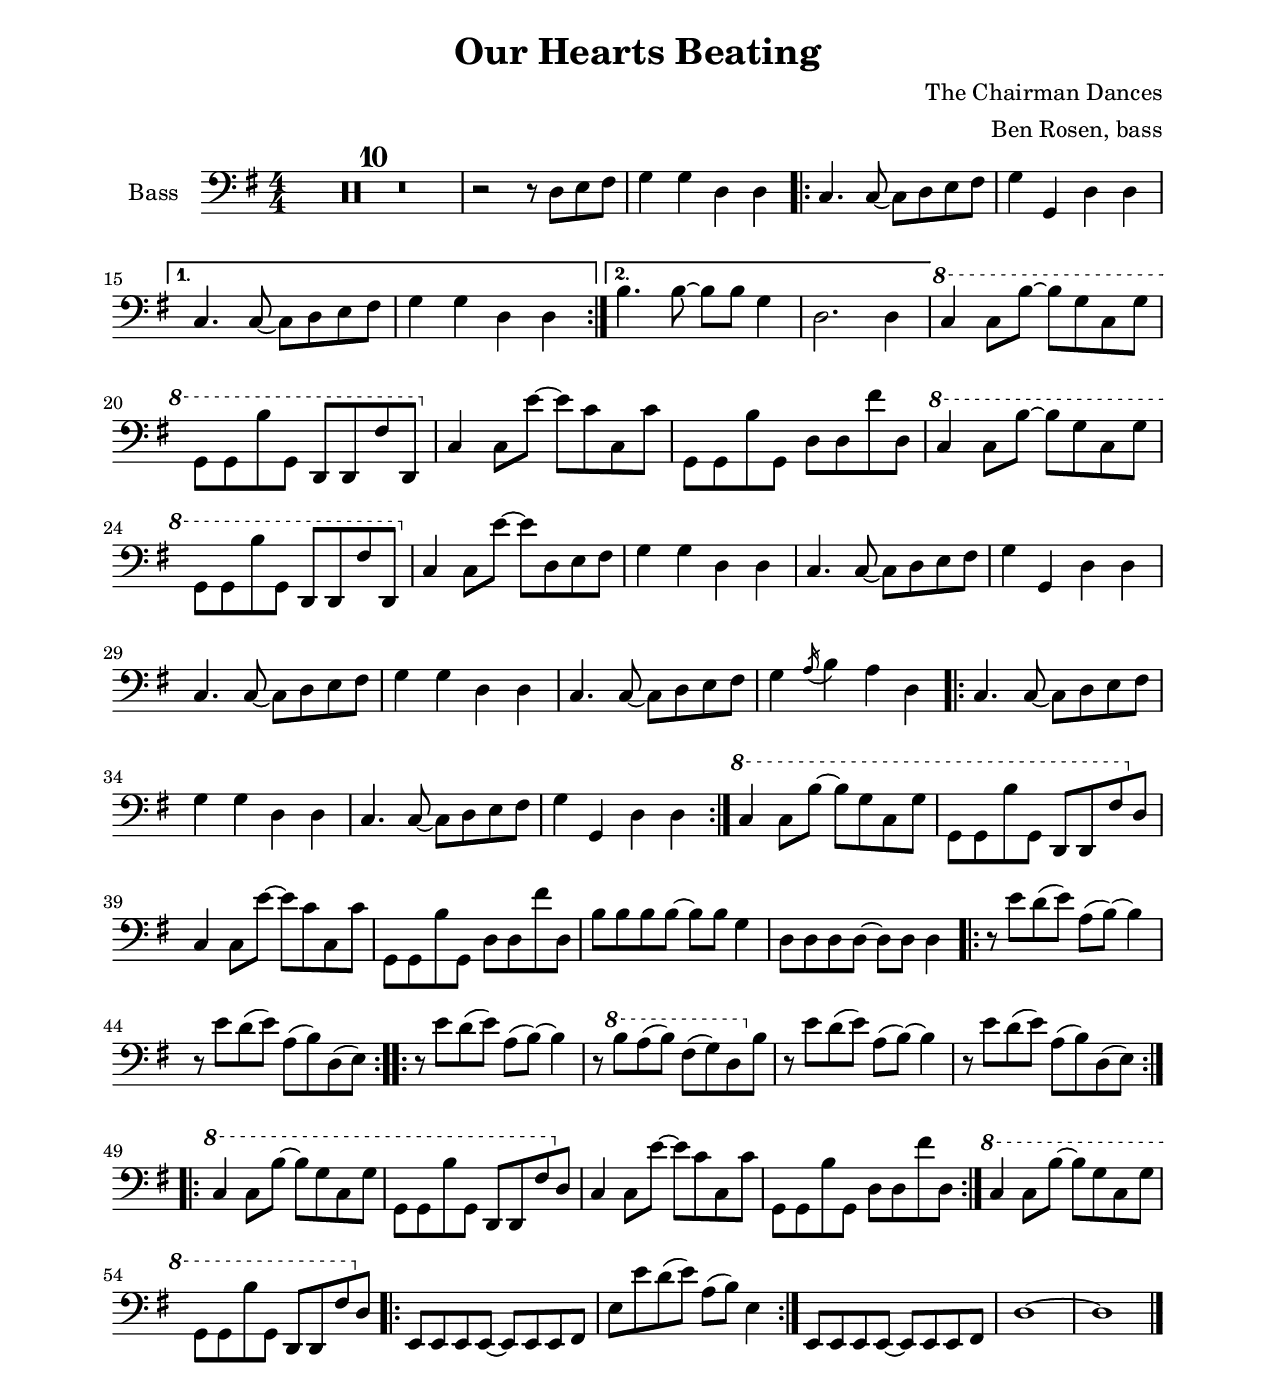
\version "2.24.0"

\include "settings.ily"

\header {
  title = "Our Hearts Beating"
  composer = "The Chairman Dances"
  arranger = "Ben Rosen, bass"
}

music = \relative g {
  \key g \major
  \time 4/4
  \clef "bass"

  | R1 * 10

  | r2 r8 d e fs
  | g4 g d d

  \repeat volta 2 {
    | c4. c8 ~ c d e fs
    | g4 g, d' d

    \alternative {
      \volta 1 {
        | c4. c8 ~ c d e fs
        | g4 g d d
      }

      \volta 2 {
        | b'4. b8 ~ b b g4
        | d2. d4
      }
    }
  }

  \ottava #1

  | c'4 c8 b' ~ b g c, g'
  | g,8 g b' g, d d fs' d,

  \ottava #0

  | c4 c8 e' ~ e c c, c'
  | g,8 g b' g, d' d fs' d,

  \ottava #1

  | c'4 c8 b' ~ b g c, g'
  | g,8 g b' g, d d fs' d,

  \ottava #0

  | c4 c8 e' ~ e d, e fs
  | g4 g d d
  | c4. c8 ~ c d e fs
  | g4 g, d' d

  | c4. c8 ~ c d e fs
  | g4 g d d
  | c4. c8 ~ c d e fs
  | g4 \acciaccatura { a16 } b4  a d,

  \repeat volta 2 {
    | c4. c8 ~ c d e fs
    | g4 g d d
    | c4. c8 ~ c d e fs
    | g4 g, d' d
  }

  \ottava #1

  | c'4 c8 b' ~ b g c, g'
  | g,8 g b' g, d d fs'
    \ottava #0
    d,8
  | c4 c8 e' ~ e c c, c'
  | g,8 g b' g, d' d fs' d,
  | b'8 b b b ~ b b g4
  | d8 d d d ~ d d d4

  \repeat volta 2 {
    | r8 e' d ( e ) a, ( b ) ~ b4
    | r8 e d ( e ) a, ( b ) d, ( e )
  }

  \repeat volta 2 {
    | r8 e' d ( e ) a, ( b ) ~ b4
    | r8
      \ottava #1
      b' a ( b ) fs ( g ) d
      \ottava #0
      b
    | r8 e d ( e ) a, ( b ) ~ b4
    | r8 e d ( e ) a, ( b ) d, ( e )
  }

  \repeat volta 2 {
    \ottava #1

    | c'4 c8 b' ~ b g c, g'
    | g,8 g b' g, d d fs'
      \ottava #0
      d,
    | c4 c8 e' ~ e c c, c'
    | g,8 g b' g, d' d fs' d,
  }

  \ottava #1

  | c'4 c8 b' ~ b g c, g'
  | g,8 g b' g, d d fs'
    \ottava #0
    d,

  \repeat volta 2 {
    | e,8 e e e~ e8 e e fs
    | e'8 e' d ( e) a, ( b ) e,4
  }

  | e,8 e e e ~ e e e fs
  | d'1 ~
  | d1

  \bar "|."
}

\score {
  \new Staff \with {
    instrumentName = "Bass"
    \numericTimeSignature
  } {
    \compressMMRests
    \music
  }
}
